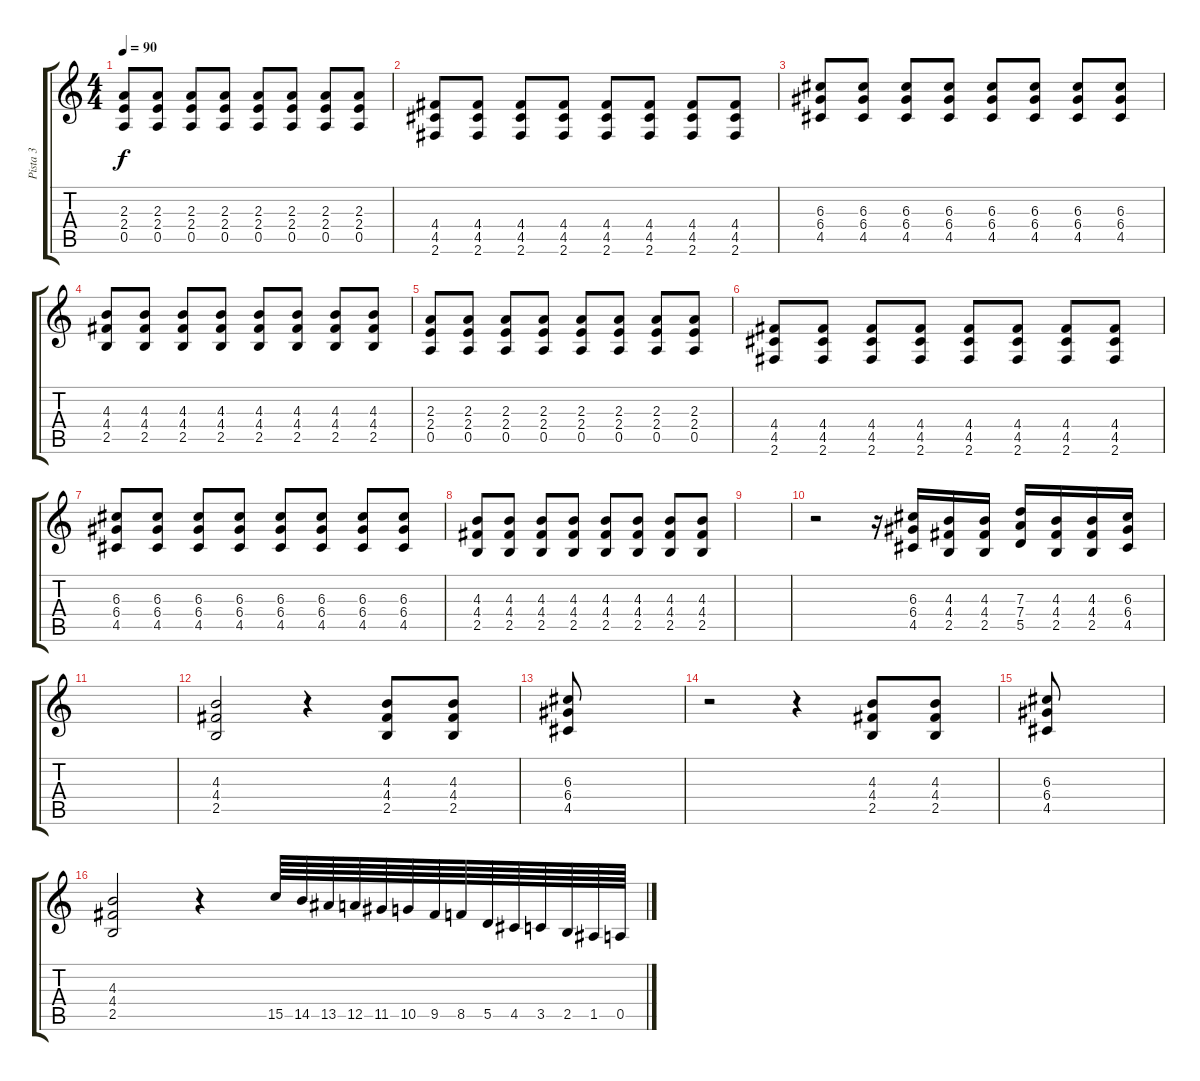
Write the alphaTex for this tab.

\track ("Pista 3" "Pista 3") {instrument distortionguitar}
\staff {score tabs}
\tuning (E4 B3 G3 D3 A2 E2) {hide}
\ts (4 4)
\tempo 90
\clef g2
\ks c
(2.3 2.4 0.5).8{dy f} (2.3 2.4 0.5).8 (2.3 2.4 0.5).8 (2.3 2.4 0.5).8 (2.3 2.4 0.5).8 (2.3 2.4 0.5).8 (2.3 2.4 0.5).8 (2.3 2.4 0.5).8 |
(4.4 4.5 2.6).8 (4.4 4.5 2.6).8 (4.4 4.5 2.6).8 (4.4 4.5 2.6).8 (4.4 4.5 2.6).8 (4.4 4.5 2.6).8 (4.4 4.5 2.6).8 (4.4 4.5 2.6).8 |
(6.3 6.4 4.5).8 (6.3 6.4 4.5).8 (6.3 6.4 4.5).8 (6.3 6.4 4.5).8 (6.3 6.4 4.5).8 (6.3 6.4 4.5).8 (6.3 6.4 4.5).8 (6.3 6.4 4.5).8 |
(4.3 4.4 2.5).8 (4.3 4.4 2.5).8 (4.3 4.4 2.5).8 (4.3 4.4 2.5).8 (4.3 4.4 2.5).8 (4.3 4.4 2.5).8 (4.3 4.4 2.5).8 (4.3 4.4 2.5).8 |
(2.3 2.4 0.5).8 (2.3 2.4 0.5).8 (2.3 2.4 0.5).8 (2.3 2.4 0.5).8 (2.3 2.4 0.5).8 (2.3 2.4 0.5).8 (2.3 2.4 0.5).8 (2.3 2.4 0.5).8 |
(4.4 4.5 2.6).8 (4.4 4.5 2.6).8 (4.4 4.5 2.6).8 (4.4 4.5 2.6).8 (4.4 4.5 2.6).8 (4.4 4.5 2.6).8 (4.4 4.5 2.6).8 (4.4 4.5 2.6).8 |
(6.3 6.4 4.5).8 (6.3 6.4 4.5).8 (6.3 6.4 4.5).8 (6.3 6.4 4.5).8 (6.3 6.4 4.5).8 (6.3 6.4 4.5).8 (6.3 6.4 4.5).8 (6.3 6.4 4.5).8 |
(4.3 4.4 2.5).8 (4.3 4.4 2.5).8 (4.3 4.4 2.5).8 (4.3 4.4 2.5).8 (4.3 4.4 2.5).8 (4.3 4.4 2.5).8 (4.3 4.4 2.5).8 (4.3 4.4 2.5).8 |
|
r.2 r.16 (6.3 6.4 4.5).16 (4.3 4.4 2.5).16 (4.3 4.4 2.5).16 (7.3 7.4 5.5).16 (4.3 4.4 2.5).16 (4.3 4.4 2.5).16 (6.3 6.4 4.5).16 |
|
(4.3 4.4 2.5).2 r.4 (4.3 4.4 2.5).8 (4.3 4.4 2.5).8 |
(6.3 6.4 4.5).8 |
r.2 r.4 (4.3 4.4 2.5).8 (4.3 4.4 2.5).8 |
(6.3 6.4 4.5).8 |
(4.3 4.4 2.5).2 r.4 15.5.64 14.5.64 13.5.64 12.5.64 11.5.64 10.5.64 9.5.64 8.5.64 5.5.64 4.5.64 3.5.64 2.5.64 1.5.64 0.5.64
